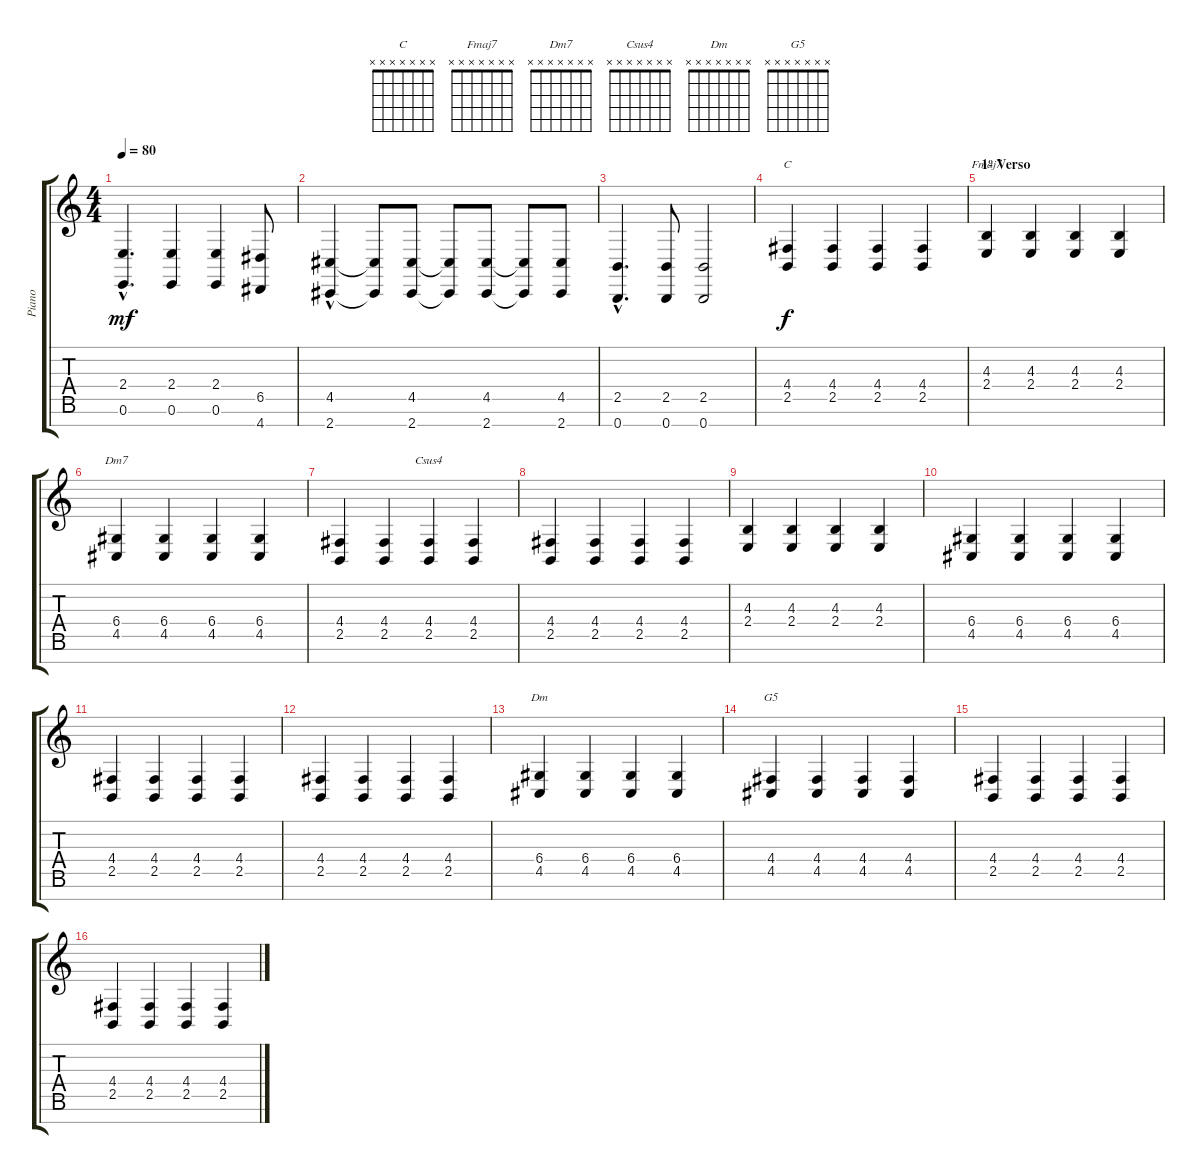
\track ("  Piano    (Mão Esquerda)" "  Piano   ") {instrument acousticgrandpiano}
\staff {score tabs}
\tuning (E4 B3 G3 D3 A2 E2 B1) {hide}
\chord ("C" x x x x x x x)
\chord ("Fmaj7" x x x x x x x)
\chord ("Dm7" x x x x x x x)
\chord ("Csus4" x x x x x x x)
\chord ("Dm" x x x x x x x)
\chord ("G5" x x x x x x x)
\ts (4 4)
\tempo 80
\clef g2
\ks c
(2.4{hac} 0.6{hac}).4{d dy mf} (2.4 0.6).4 (2.4 0.6).4 (6.5 4.7).8 |
(4.5{hac} 2.7).4 (4.5{t} 2.7{t}).8 (4.5 2.7).8 (4.5{t} 2.7{t}).8 (4.5 2.7).8 (4.5{t} 2.7{t}).8 (4.5 2.7).8 |
(2.5{hac} 0.7{hac}).4{d} (2.5 0.7).8 (2.5 0.7).2 |
(4.4 2.5).4{ch "C" dy f} (4.4 2.5).4 (4.4 2.5).4 (4.4 2.5).4 |
\section ("" "1º Verso")
(4.3 2.4).4{ch "Fmaj7"} (4.3 2.4).4 (4.3 2.4).4 (4.3 2.4).4 |
(6.4 4.5).4{ch "Dm7"} (6.4 4.5).4 (6.4 4.5).4 (6.4 4.5).4 |
(4.4 2.5).4 (4.4 2.5).4 (4.4 2.5).4{ch "Csus4"} (4.4 2.5).4 |
(4.4 2.5).4 (4.4 2.5).4 (4.4 2.5).4 (4.4 2.5).4 |
(4.3 2.4).4 (4.3 2.4).4 (4.3 2.4).4 (4.3 2.4).4 |
(6.4 4.5).4 (6.4 4.5).4 (6.4 4.5).4 (6.4 4.5).4 |
(4.4 2.5).4 (4.4 2.5).4 (4.4 2.5).4 (4.4 2.5).4 |
(4.4 2.5).4 (4.4 2.5).4 (4.4 2.5).4 (4.4 2.5).4 |
(6.4 4.5).4{ch "Dm"} (6.4 4.5).4 (6.4 4.5).4 (6.4 4.5).4 |
(4.4 4.5).4{ch "G5"} (4.4 4.5).4 (4.4 4.5).4 (4.4 4.5).4 |
(4.4 2.5).4 (4.4 2.5).4 (4.4 2.5).4 (4.4 2.5).4 |
(4.4 2.5).4 (4.4 2.5).4 (4.4 2.5).4 (4.4 2.5).4
